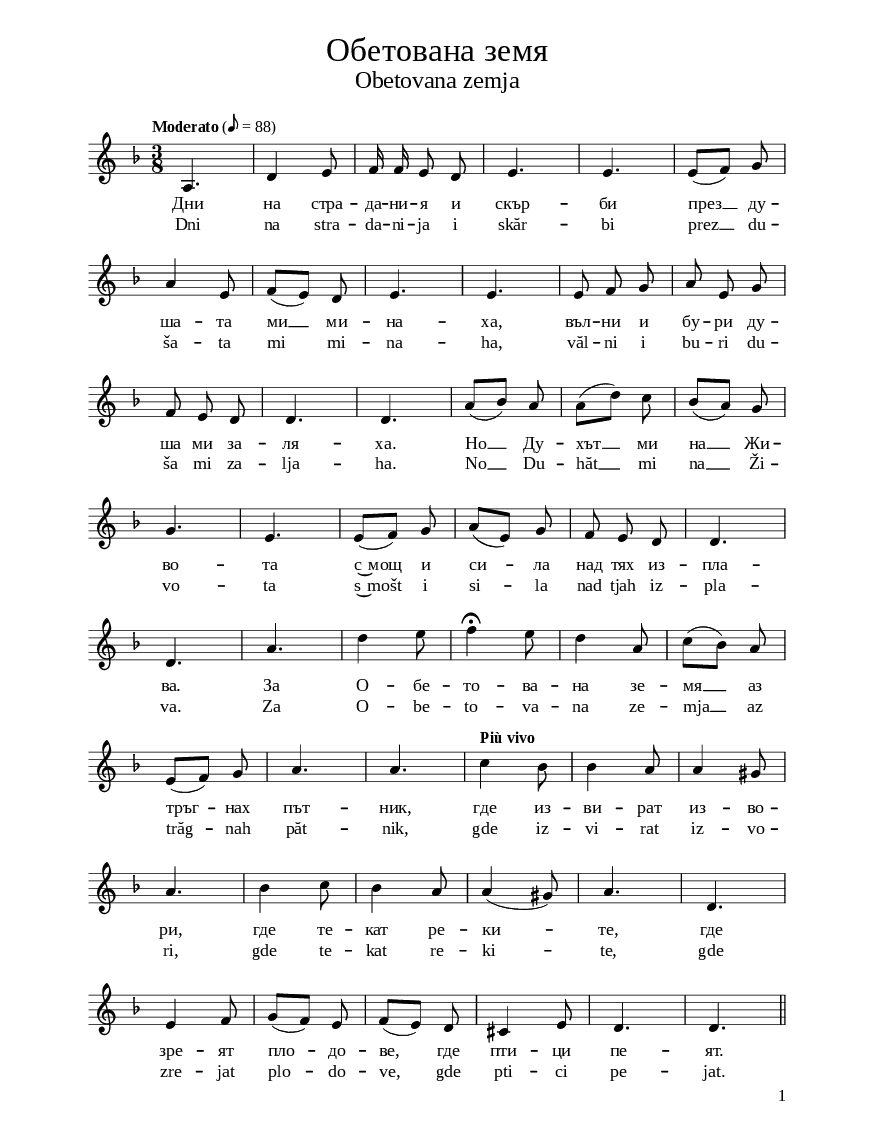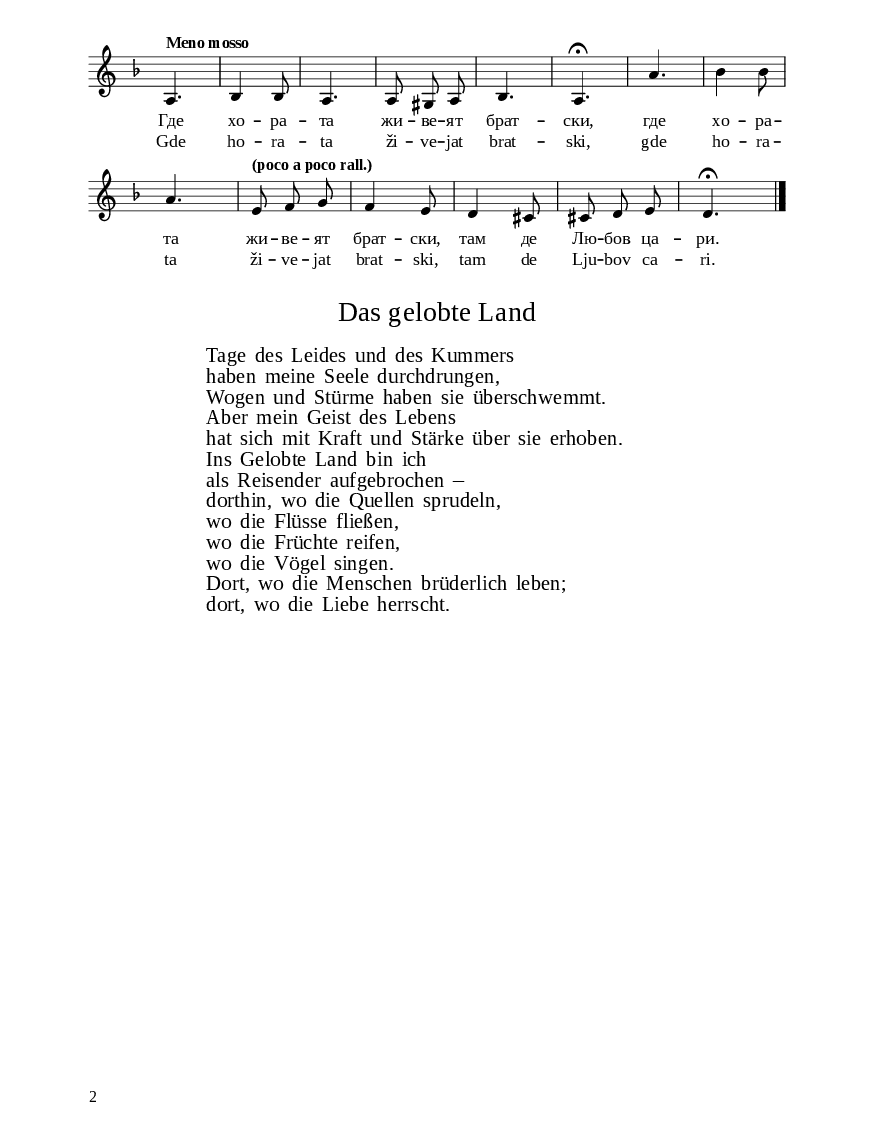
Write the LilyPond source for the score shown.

\version "2.24.2"

\include "include/globals.ily"

\bookpart {
  \label #'ref134
  \tocItem \markup "Обетована земя – Obetovana zemja"
  \include "include/bookpart-paper.ily"
  \score {
    \include "include/score-layout.ily"


    \new Voice \relative c' {
      \clef treble
      \key d \minor
      \time 3/8
      \tempoFunc "Moderato" 8 "88"
      \autoBeamOff
      a4. | % 2
      d4  e8 | % 3
      f16  f16  e8  d8 | % 4
      e4. | % 5
      e4. | % 6
      e8 ( [  f8 ) ]  g8 \break | % 7
      a4  e8 | % 8
      f8 ( [  e8 ) ]  d8 | % 9
      e4. |
      e4. | % 11
      e8  f8  g8 | % 12
      a8  e8  g8 \break | % 13
      f8  e8  d8 | % 14
      d4. | % 15
      d4. | % 16
      a'8 ( [  bes8 ) ]  a8 | % 17
      a8 ( [  d8 ) ]  c8 | % 18
      bes8 ( [  a8 ) ]  g8 \break | % 19
      g4. |
      e4. | % 21
      e8 ( [  f8 ) ]  g8 | % 22
      a8 ( [  e8 ) ]  g8 | % 23
      f8  e8  d8 | % 24
      d4. \break | % 25
      d4. | % 26
      a'4. | % 27
      d4  e8 | % 28
      f4 ^\fermata  e8 | % 29
      d4  a8 |
      c8 ( [  bes8 ) ]  a8 \break | % 31
      e8 ( [  f8 ) ]  g8 | % 32
      a4. | % 33
      a4. | % 34
      \tempo "Più vivo" c4 bes8 | % 35
      bes4  a8 | % 36
      a4  gis8 \break | % 37
      a4. | % 38
      bes4  c8 | % 39
      bes4  a8 |
      a4 (  gis8 ) | % 41
      a4. | % 42
      d,4. \break | % 43
      e4  f8 | % 44
      g8 ( [  f8 ) ]  e8 | % 45
      f8 ( [  e8 ) ]  d8 | % 46
      cis4  e8 | % 47
      d4. | % 48
      d4. \break | \bar "||" % 49
      \tempo "Meno mosso" a4. |
      bes4  bes8 | % 51
      a4. | % 52
      a8  gis8  a8 | % 53
      bes4. | % 54
      a4. ^\fermata | % 55
      a'4. | % 56
      bes4  bes8 \break | % 57
      a4. | % 58
      \tempo "(poco a poco rall.)" e8 f8
      g8 | % 59
      f4  e8 |
      d4  cis8 | % 61
      cis8  d8  e8 | % 62
      d4. ^\fermata \bar "|."
    }

    \addlyrics {
      Дни на стра -- да -- ни -- я и
      скър -- би през __  ду -- ша -- та
      ми __  ми -- на -- ха, въл -- ни и
      бу -- ри ду -- ша ми за -- ля -- ха.
      Но __   Ду -- хът __  ми на __ Жи
      -- во -- та с~мощ  и си -- ла
      над тях из -- пла -- ва. За О --
      бе -- то -- ва -- на зе -- мя __  аз
      тръг -- нах път -- ник, где из
      -- ви -- рат из -- во -- ри, где те --
      кат ре -- ки -- те, где зре --
      ят пло -- до -- ве,  где пти
      -- ци пе -- ят. Где хо -- ра -- та
      жи -- ве -- ят брат -- ски, где хо
      -- ра -- та жи -- ве -- ят брат --
      ски, там де Лю -- бов ца -- ри.}
      \addlyrics {
      Dni na stra -- da -- ni -- ja i
      skăr -- bi prez __   du -- ša -- ta
      mi  mi -- na -- ha, văl -- ni i
      bu -- ri du -- ša mi za -- lja -- ha.
      No __   Du -- hăt __  mi na __  Ži
      -- vo -- ta s~mošt  i si -- la
      nad tjah iz -- pla -- va. Za O --
      be -- to -- va -- na ze -- mja __  az
      trăg -- nah păt -- nik, gde iz
      -- vi -- rat iz -- vo -- ri, gde te --
      kat re -- ki -- te, gde zre --
      jat plo -- do -- ve,  gde pti
      -- ci pe -- jat. Gde ho -- ra -- ta
      ži -- ve -- jat brat -- ski, gde ho
      -- ra -- ta ži -- ve -- jat brat --
      ski, tam de Lju -- bov ca -- ri.}

      \header {
        title = \titleFunc "Обетована земя" "Obetovana zemja"
      }

      \midi{}

    } % score

    
    % include foreign translation(s) of the song
    \version "2.24.0"

\markup \fill-line { \fontsize #deTitleFontSize "Das gelobte Land" }
\markup \null
\markup \null
\markup \fontsize #deCoupletFontSize {
  \hspace #10
  \override #`(baseline-skip . ,deCoupletBaselineSkip)

  \column {

 \line { " " Tage des Leides und des Kummers}

 \line { " " haben meine Seele durchdrungen,}

 \line { " " Wogen und Stürme haben sie überschwemmt.}

 \line { " " Aber mein Geist des Lebens}

 \line { " " hat sich mit Kraft und Stärke über sie erhoben.}

 \line { " " Ins Gelobte Land bin ich }

 \line { " " als Reisender aufgebrochen  – }

 \line { " " dorthin, wo die Quellen sprudeln,}

 \line { " " wo die Flüsse fließen, }

 \line { " " wo die Früchte reifen,}

 \line { " " wo die Vögel singen.}

 \line { " " Dort, wo die Menschen brüderlich leben;}

 \line { " " dort, wo die Liebe herrscht.}

  }
}


  } % bookpart
